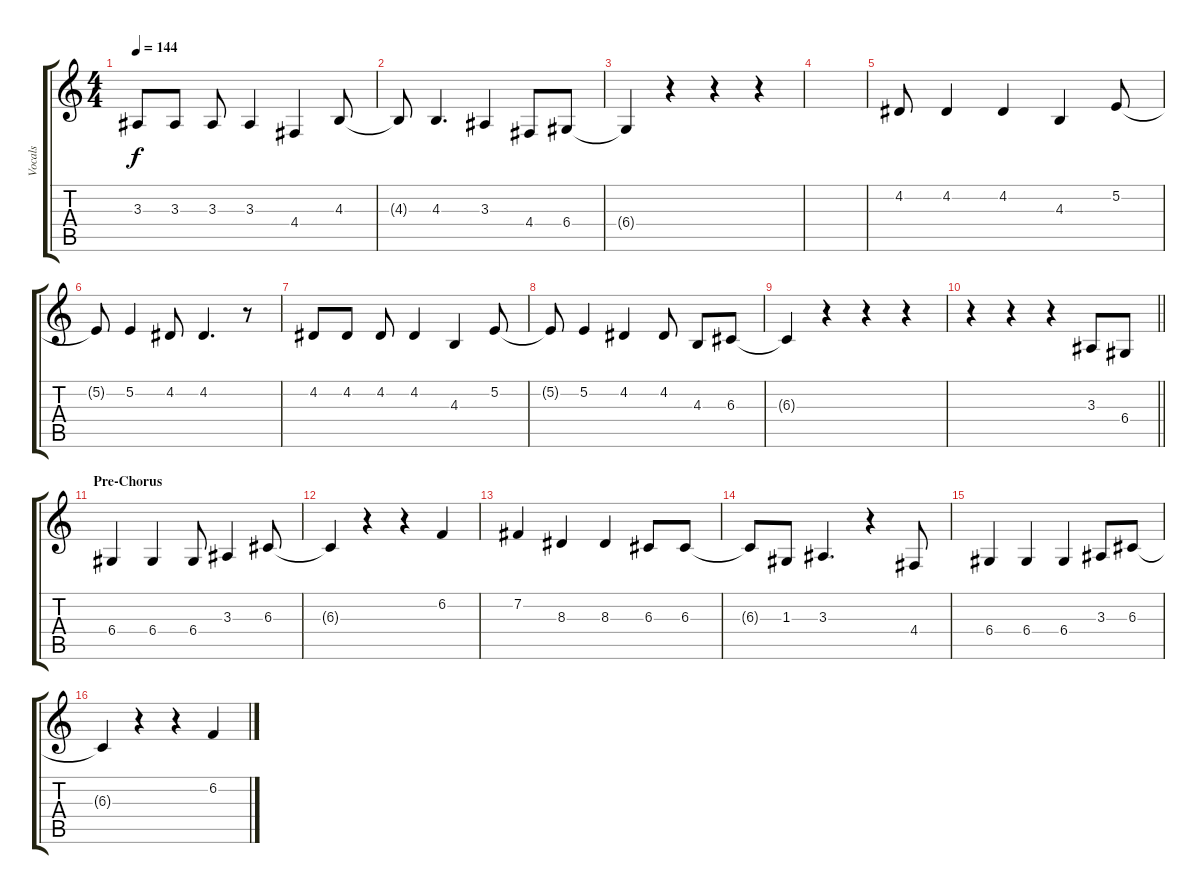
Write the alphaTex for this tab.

\track ("Vocals" "Vocals") {instrument altosax}
\staff {score tabs}
\tuning (E4 B3 G3 D3 A2 E2) {hide}
\ts (4 4)
\tempo 144
\clef g2
\ks c
3.3.8{dy f} 3.3.8 3.3.8 3.3.4 4.4.4 4.3.8 |
4.3{t}.8 4.3.4{d} 3.3.4 4.4.8 6.4.8 |
6.4{t}.4 r.4 r.4 r.4 |
|
4.2.8 4.2.4 4.2.4 4.3.4 5.2.8 |
5.2{t}.8 5.2.4 4.2.8 4.2.4{d} r.8 |
4.2.8 4.2.8 4.2.8 4.2.4 4.3.4 5.2.8 |
5.2{t}.8 5.2.4 4.2.4 4.2.8 4.3.8 6.3.8 |
6.3{t}.4 r.4 r.4 r.4 |
\barLineRight lightlight
r.4 r.4 r.4 3.3.8 6.4.8 |
\section ("" "Pre-Chorus")
6.4.4 6.4.4 6.4.8 3.3.4 6.3.8 |
6.3{t}.4 r.4 r.4 6.2.4 |
7.2.4 8.3.4 8.3.4 6.3.8 6.3.8 |
6.3{t}.8 1.3.8 3.3.4{d} r.4 4.4.8 |
6.4.4 6.4.4 6.4.4 3.3.8 6.3.8 |
6.3{t}.4 r.4 r.4 6.2.4
